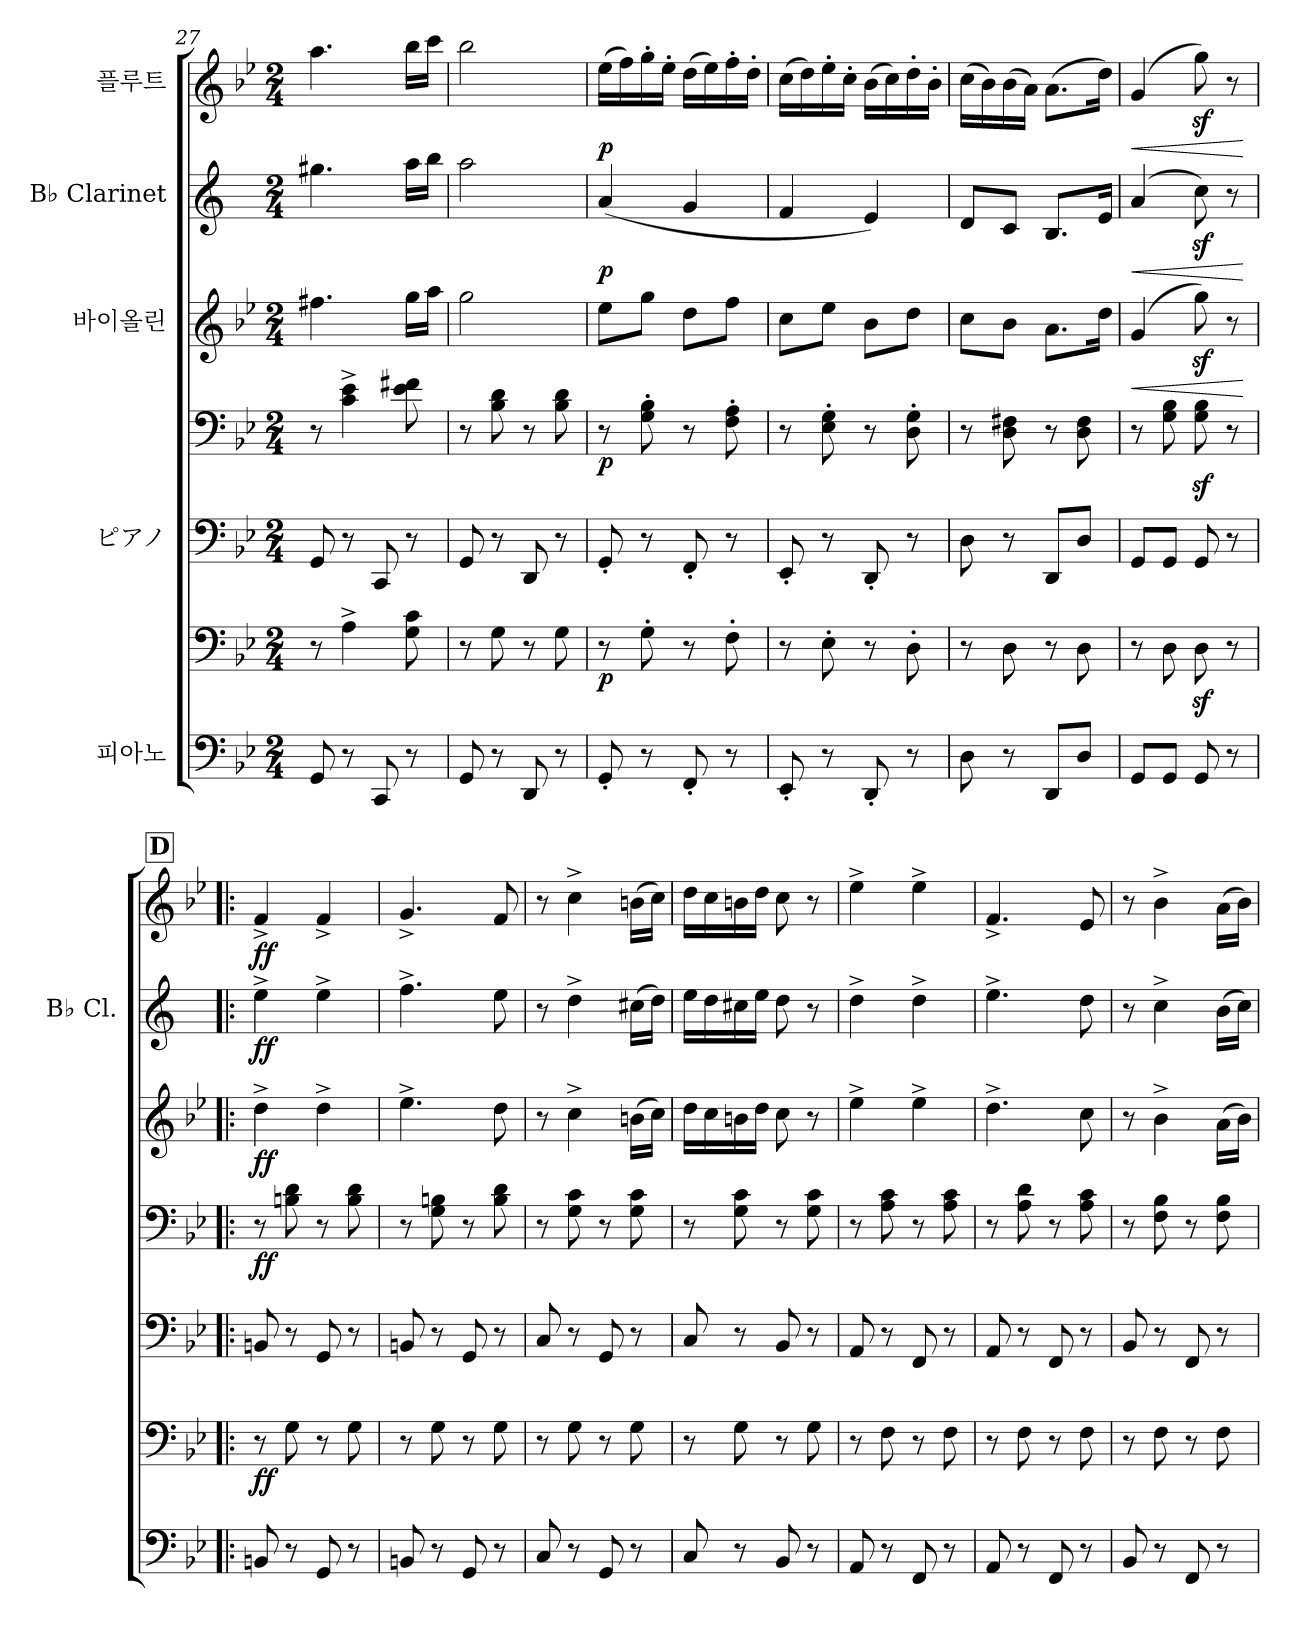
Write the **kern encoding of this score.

**kern	**kern	**dynam	**kern	**kern	**dynam	**kern	**dynam	**kern	**dynam	**kern	**dynam
*part5	*part5	*part5	*part4	*part4	*part4	*part3	*part3	*part2	*part2	*part1	*part1
*staff7	*staff6	*staff6/7	*staff5	*staff4	*staff4/5	*staff3	*staff3	*staff2	*staff2	*staff1	*staff1
*I"피아노	*	*	*I"ピアノ	*	*	*I"바이올린	*	*I"B♭ Clarinet	*	*I"플루트	*
*	*	*	*	*	*	*	*	*I'B♭ Cl.	*	*	*
*clefF4	*clefF4	*	*clefF4	*clefF4	*	*clefG2	*	*clefG2	*	*clefG2	*
*	*	*	*	*	*	*	*	*ITrd1c2	*	*	*
*k[b-e-]	*k[b-e-]	*	*k[b-e-]	*k[b-e-]	*	*k[b-e-]	*	*k[b-e-]	*	*k[b-e-]	*
*M2/4	*M2/4	*	*M2/4	*M2/4	*	*M2/4	*	*M2/4	*	*M2/4	*
=27	=27	=27	=27	=27	=27	=27	=27	=27	=27	=27	=27
8GG/	8r	.	8GG/	8r	.	4.ff#X\	.	4.ff#X\	.	4.aa\	.
8r	4A^\	.	8r	4c\^ 4e-\^	.	.	.	.	.	.	.
8CC/	.	.	8CC/	.	.	.	.	.	.	.	.
8r	8G\ 8c\	.	8r	8e-\ 8f#X\	.	16gg\LL	.	16gg\LL	.	16bb-\LL	.
.	.	.	.	.	.	16aa\JJ	.	16aa\JJ	.	16ccc\JJ	.
=28	=28	=28	=28	=28	=28	=28	=28	=28	=28	=28	=28
8GG/	8r	.	8GG/	8r	.	2gg\	.	2gg\	.	2bb-\	.
8r	8G\	.	8r	8B-\ 8d\	.	.	.	.	.	.	.
8DD/	8r	.	8DD/	8r	.	.	.	.	.	.	.
8r	8G\	.	8r	8B-\ 8d\	.	.	.	.	.	.	.
=29	=29	=29	=29	=29	=29	=29	=29	=29	=29	=29	=29
!	!	!LO:DY:b	!	!	!LO:DY:b	!	!	!	!LO:DY:b	!	!LO:DY:b
8GG'/	8r	p	8GG'/	8r	p	8ee-\L	.	(>4g/	p	(>16ee-\LL	p
.	.	.	.	.	.	.	.	.	.	16ff\)	.
8r	8G'\	.	8r	8G\' 8B-\'	.	8gg\J	.	.	.	16gg'\	.
.	.	.	.	.	.	.	.	.	.	16ee-'\JJ	.
8FF'/	8r	.	8FF'/	8r	.	8dd\L	.	4f/	.	(>16dd\LL	.
.	.	.	.	.	.	.	.	.	.	16ee-\)	.
8r	8F'\	.	8r	8F\' 8A\'	.	8ff\J	.	.	.	16ff'\	.
.	.	.	.	.	.	.	.	.	.	16dd'\JJ	.
=30	=30	=30	=30	=30	=30	=30	=30	=30	=30	=30	=30
8EE-'/	8r	.	8EE-'/	8r	.	8cc\L	.	4e-/	.	(>16cc\LL	.
.	.	.	.	.	.	.	.	.	.	16dd\)	.
8r	8E-'\	.	8r	8E-\' 8G\'	.	8ee-\J	.	.	.	16ee-'\	.
.	.	.	.	.	.	.	.	.	.	16cc'\JJ	.
8DD'/	8r	.	8DD'/	8r	.	8b-\L	.	4d/)	.	(>16b-\LL	.
.	.	.	.	.	.	.	.	.	.	16cc\)	.
8r	8D'\	.	8r	8D\' 8G\'	.	8dd\J	.	.	.	16dd'\	.
.	.	.	.	.	.	.	.	.	.	16b-'\JJ	.
!!LO:PB:g=z
=31	=31	=31	=31	=31	=31	=31	=31	=31	=31	=31	=31
8D\	8r	.	8D\	8r	.	8cc\L	.	8c/L	.	(>16cc\LL	.
.	.	.	.	.	.	.	.	.	.	16b-\)	.
8r	8D\	.	8r	8D\ 8F#X\	.	8b-\J	.	8B-/J	.	(>16b-\	.
.	.	.	.	.	.	.	.	.	.	16a\JJ)	.
8DD/L	8r	.	8DD/L	8r	.	8.a\L	.	8.A/L	.	(>8.a\L	.
8D/J	8D\	.	8D/J	8D\ 8F#\	.	.	.	.	.	.	.
.	.	.	.	.	.	16dd\Jk	.	16d/Jk	.	16dd\Jk)	.
=32	=32	=32	=32	=32	=32	=32	=32	=32	=32	=32	=32
!	!	!	!	!	!	!	!LO:HP:b	!	!LO:HP:b	!	!LO:HP:b
8GG/L	8r	.	8GG/L	8r	.	(>4g/	<	(>4g/	<	(>4g/	<
8GG/J	8D\	.	8GG/J	8G\ 8B-\	.	.	.	.	.	.	.
8GG/	8Dz<\	.	8GG/	8G\z< 8B-\z<	.	8ggz<\)	.	8b-z<\)	.	8ggz<\)	.
8r	8r	.	8r	8r	.	8r	.	8r	.	8r	.
.	.	.	.	.	.	.	[	.	[	.	[
!!LO:REH:place=s1:a:B:fs=14:t=D
=33!|:	=33!|:	=33!|:	=33!|:	=33!|:	=33!|:	=33!|:	=33!|:	=33!|:	=33!|:	=33!|:	=33!|:
!	!	!LO:DY:b	!	!	!LO:DY:b	!	!LO:DY:b	!	!LO:DY:b	!	!LO:DY:b
8BBn/	8r	ff	8BBn/	8r	ff	4dd^\	ff	4dd^\	ff	4f^/	ff
8r	8G\	.	8r	8Bn\ 8d\	.	.	.	.	.	.	.
8GG/	8r	.	8GG/	8r	.	4dd^\	.	4dd^\	.	4f^/	.
8r	8G\	.	8r	8B\ 8d\	.	.	.	.	.	.	.
=34	=34	=34	=34	=34	=34	=34	=34	=34	=34	=34	=34
8BBn/	8r	.	8BBn/	8r	.	4.ee-^\	.	4.ee-^\	.	4.g^/	.
8r	8G\	.	8r	8G\ 8Bn\	.	.	.	.	.	.	.
8GG/	8r	.	8GG/	8r	.	.	.	.	.	.	.
8r	8G\	.	8r	8B\ 8d\	.	8dd\	.	8dd\	.	8f/	.
=35	=35	=35	=35	=35	=35	=35	=35	=35	=35	=35	=35
8C/	8r	.	8C/	8r	.	8r	.	8r	.	8r	.
8r	8G\	.	8r	8G\ 8c\	.	4cc^\	.	4cc^\	.	4cc^\	.
8GG/	8r	.	8GG/	8r	.	.	.	.	.	.	.
8r	8G\	.	8r	8G\ 8c\	.	(>16bn\LL	.	(>16bn\LL	.	(>16bn\LL	.
.	.	.	.	.	.	16cc\JJ)	.	16cc\JJ)	.	16cc\JJ)	.
=36	=36	=36	=36	=36	=36	=36	=36	=36	=36	=36	=36
8C/	8r	.	8C/	8r	.	16dd\LL	.	16dd\LL	.	16dd\LL	.
.	.	.	.	.	.	16cc\	.	16cc\	.	16cc\	.
8r	8G\	.	8r	8G\ 8c\	.	16bn\	.	16bn\	.	16bn\	.
.	.	.	.	.	.	16dd\JJ	.	16dd\JJ	.	16dd\JJ	.
8BB-/	8r	.	8BB-/	8r	.	8cc\	.	8cc\	.	8cc\	.
8r	8G\	.	8r	8G\ 8c\	.	8r	.	8r	.	8r	.
=37	=37	=37	=37	=37	=37	=37	=37	=37	=37	=37	=37
8AA/	8r	.	8AA/	8r	.	4ee-^\	.	4cc^\	.	4ee-^\	.
8r	8F\	.	8r	8A\ 8c\	.	.	.	.	.	.	.
8FF/	8r	.	8FF/	8r	.	4ee-^\	.	4cc^\	.	4ee-^\	.
8r	8F\	.	8r	8A\ 8c\	.	.	.	.	.	.	.
!!LO:PB:g=z
=38	=38	=38	=38	=38	=38	=38	=38	=38	=38	=38	=38
8AA/	8r	.	8AA/	8r	.	4.dd^\	.	4.dd^\	.	4.f^/	.
8r	8F\	.	8r	8A\ 8d\	.	.	.	.	.	.	.
8FF/	8r	.	8FF/	8r	.	.	.	.	.	.	.
8r	8F\	.	8r	8A\ 8c\	.	8cc\	.	8cc\	.	8e-/	.
=39	=39	=39	=39	=39	=39	=39	=39	=39	=39	=39	=39
8BB-/	8r	.	8BB-/	8r	.	8r	.	8r	.	8r	.
8r	8F\	.	8r	8F\ 8B-\	.	4b-^\	.	4b-^\	.	4b-^\	.
8FF/	8r	.	8FF/	8r	.	.	.	.	.	.	.
8r	8F\	.	8r	8F\ 8B-\	.	(>16a\LL	.	(>16a\LL	.	(>16a\LL	.
.	.	.	.	.	.	16b-\JJ)	.	16b-\JJ)	.	16b-\JJ)	.
=	=	=	=	=	=	=	=	=	=	=	=
*-	*-	*-	*-	*-	*-	*-	*-	*-	*-	*-	*-
